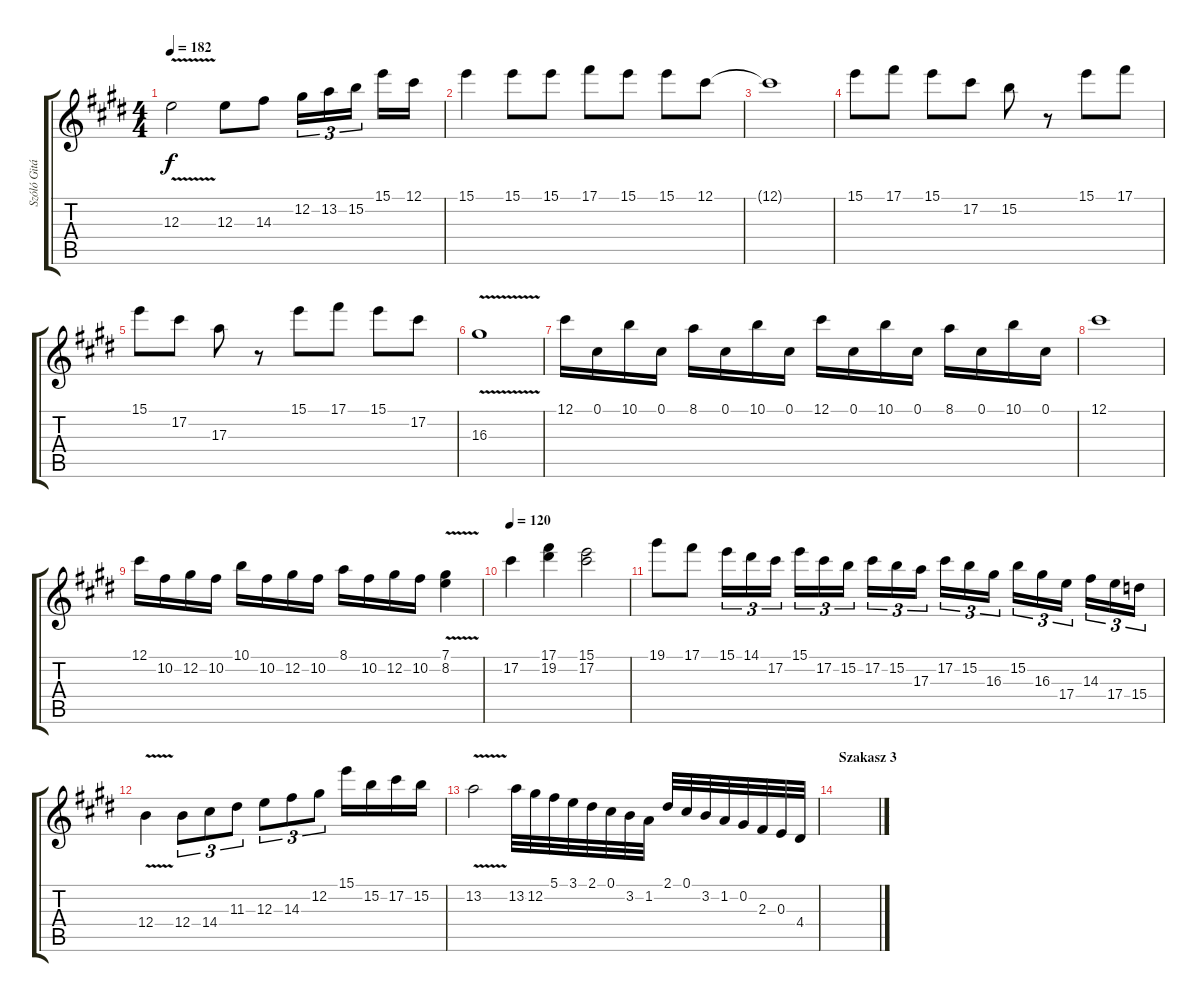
\track ("Szóló Gitár" "Szóló Gitá") {instrument overdrivenguitar}
\staff {score tabs}
\tuning (Db4 Ab3 E3 B2 Gb2 Db2) {hide}
\ts (4 4)
\tempo 182
\clef g2
\ks c#minor
12.3{v}.2{dy f} 12.3.8 14.3.8 12.2.16{tu (3 2)} 13.2.16{tu (3 2)} 15.2.16{tu (3 2)} 15.1.16 12.1.16 |
15.1.4 15.1.8 15.1.8 17.1.8 15.1.8 15.1.8 12.1.8 |
12.1{t}.1 |
15.1.8 17.1.8 15.1.8 17.2.8 15.2.8 r.8 15.1.8 17.1.8 |
15.1.8 17.2.8 17.3.8 r.8 15.1.8 17.1.8 15.1.8 17.2.8 |
16.3{v}.1 |
12.1.16 0.1.16 10.1.16 0.1.16 8.1.16 0.1.16 10.1.16 0.1.16 12.1.16 0.1.16 10.1.16 0.1.16 8.1.16 0.1.16 10.1.16 0.1.16 |
12.1.1 |
12.1.16 10.2.16 12.2.16 10.2.16 10.1.16 10.2.16 12.2.16 10.2.16 8.1.16 10.2.16 12.2.16 10.2.16 (7.1{v} 8.2{v}).4 |
\tempo 120
17.2.4 (17.1 19.2).4 (15.1 17.2).2 |
19.1.8 17.1.8 15.1.16{tu (3 2)} 14.1.16{tu (3 2)} 17.2.16{tu (3 2)} 15.1.16{tu (3 2)} 17.2.16{tu (3 2)} 15.2.16{tu (3 2)} 17.2.16{tu (3 2)} 15.2.16{tu (3 2)} 17.3.16{tu (3 2)} 17.2.16{tu (3 2)} 15.2.16{tu (3 2)} 16.3.16{tu (3 2)} 15.2.16{tu (3 2)} 16.3.16{tu (3 2)} 17.4.16{tu (3 2)} 14.3.16{tu (3 2)} 17.4.16{tu (3 2)} 15.4.16{tu (3 2)} |
12.4{v}.4 12.4.8{tu (3 2)} 14.4.8{tu (3 2)} 11.3.8{tu (3 2)} 12.3.8{tu (3 2)} 14.3.8{tu (3 2)} 12.2.8{tu (3 2)} 15.1.16 15.2.16 17.2.16 15.2.16 |
13.2{v}.2 13.2.32 12.2.32 5.1.32 3.1.32 2.1.32 0.1.32 3.2.32 1.2.32 2.1.32 0.1.32 3.2.32 1.2.32 0.2.32 2.3.32 0.3.32 4.4.32 |
\section ("" "Szakasz 3")
